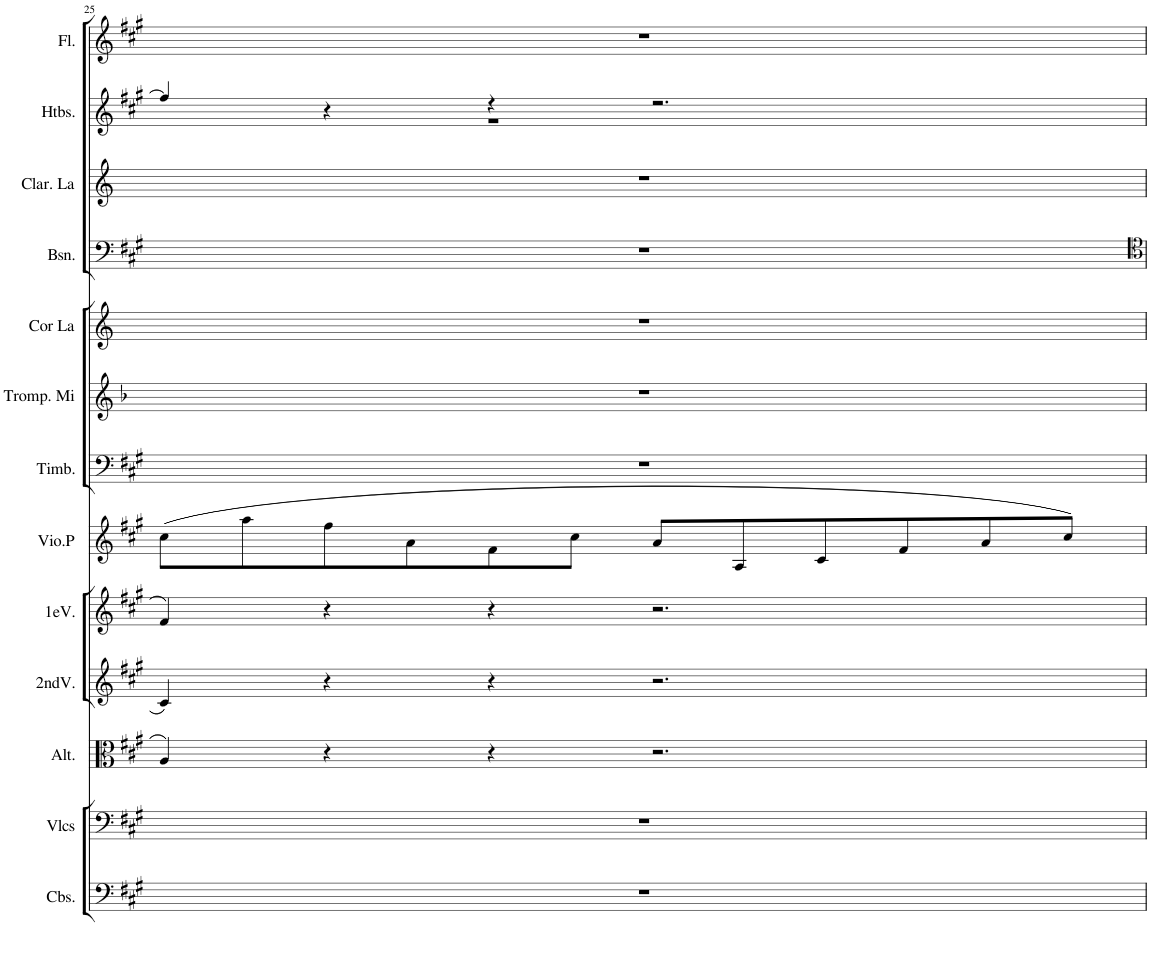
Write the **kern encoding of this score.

**kern	**kern	**kern	**kern	**kern	**kern	**kern	**kern	**kern	**kern	**kern	**kern	**kern
*part13	*part12	*part11	*part10	*part9	*part8	*part7	*part6	*part5	*part4	*part3	*part2	*part1
*staff13	*staff12	*staff11	*staff10	*staff9	*staff8	*staff7	*staff6	*staff5	*staff4	*staff3	*staff2	*staff1
*I"Contrebasses	*I"Violoncelles	*I"Altos	*I"2mesViolons	*I"1ers Violons	*I"Violon principal.	*I"Timbales	*I"Trompettes en Mi	*I"2 Cors en La	*I"2 Bassons	*I"2 Clarinettes en La	*I"2 Hautbois	*I"2 Flûtes
*I'Cbs.	*I'Vlcs	*I'Alt.	*	*I'1eV.	*I'Vio.P	*I'Timb.	*I'Tromp. Mi	*I'Cor La	*I'Bsn.	*I'Clar. La	*I'Htbs.	*I'Fl.
!!LO:PB:g=z
*clefF4	*clefF4	*clefC3	*clefG2	*clefG2	*clefG2	*clefF4	*clefG2	*clefG2	*clefF4	*clefG2	*clefG2	*clefG2
*Trd7c12	*	*	*	*	*	*	*Trd-2c-4	*Trd2c3	*	*Trd2c3	*	*
*k[f#c#g#]	*k[f#c#g#]	*k[f#c#g#]	*k[f#c#g#]	*k[f#c#g#]	*k[f#c#g#]	*k[f#c#g#]	*k[b-]	*k[]	*k[f#c#g#]	*k[]	*k[f#c#g#]	*k[f#c#g#]
*M6/4	*M6/4	*M6/4	*M6/4	*M6/4	*M6/4	*M6/4	*M6/4	*M6/4	*M6/4	*M6/4	*M6/4	*M6/4
=25	=25	=25	=25	=25	=25	=25	=25	=25	=25	=25	=25	=25
*	*	*	*	*	*	*	*	*	*	*	*^	*
1.r	1.r	4A/	4c#/	4f#/	(8cc#\L	1.r	1.r	1.r	1.r	1.r	4ff#/]	2ryy	1.r
.	.	.	.	.	8aa\	.	.	.	.	.	.	.	.
.	.	4r	4r	4r	8ff#\	.	.	.	.	.	4r	.	.
.	.	.	.	.	8a\	.	.	.	.	.	.	.	.
.	.	4r	4r	4r	8f#\	.	.	.	.	.	4r	1r	.
.	.	.	.	.	8cc#\J	.	.	.	.	.	.	.	.
.	.	2.r	2.r	2.r	8a/L	.	.	.	.	.	2.r	.	.
.	.	.	.	.	8A/	.	.	.	.	.	.	.	.
.	.	.	.	.	8c#/	.	.	.	.	.	.	.	.
.	.	.	.	.	8f#/	.	.	.	.	.	.	.	.
.	.	.	.	.	8a/	.	.	.	.	.	.	.	.
.	.	.	.	.	8cc#/J)	.	.	.	.	.	.	.	.
*	*	*	*	*	*	*	*	*	*	*	*v	*v	*
=	=	=	=	=	=	=	=	=	=	=	=	=
*-	*-	*-	*-	*-	*-	*-	*-	*-	*-	*-	*-	*-
